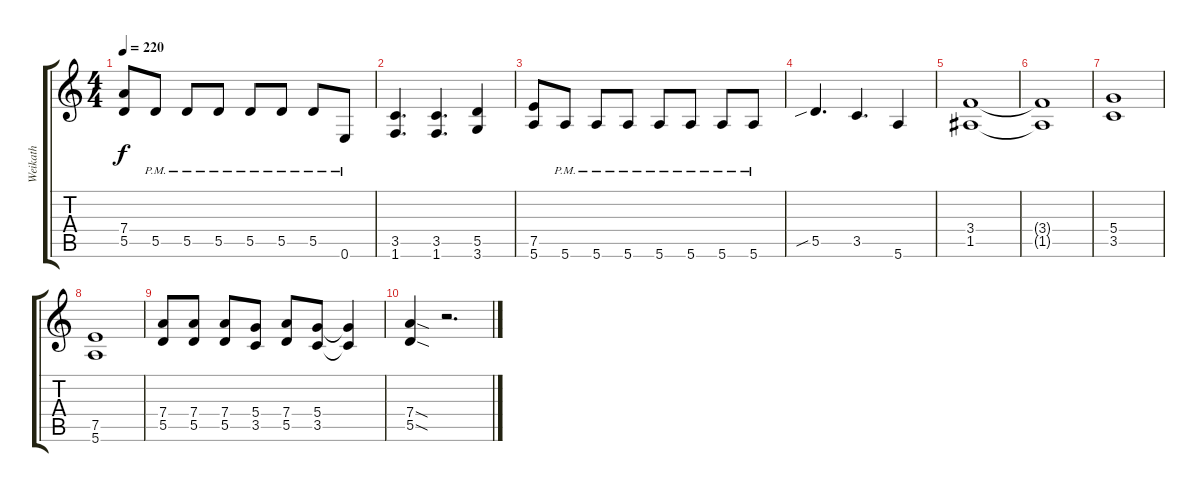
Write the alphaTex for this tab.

\track ("Weikath" "Weikath") {instrument distortionguitar}
\staff {score tabs}
\tuning (E4 B3 G3 D3 A2 E2) {hide}
\ts (4 4)
\tempo 220
\clef g2
\ks c
(7.4 5.5).8{dy f} 5.5{pm}.8 5.5{pm}.8 5.5{pm}.8 5.5{pm}.8 5.5{pm}.8 5.5{pm}.8 0.6{pm}.8 |
(3.5 1.6).4{d} (3.5 1.6).4{d} (5.5 3.6).4 |
(7.5 5.6).8 5.6{pm}.8 5.6{pm}.8 5.6{pm}.8 5.6{pm}.8 5.6{pm}.8 5.6{pm}.8 5.6{pm}.8 |
5.5{sib}.4{d} 3.5.4{d} 5.6.4 |
(3.4 1.5).1 |
(3.4{t} 1.5{t}).1 |
(5.4 3.5).1 |
(7.5 5.6).1 |
(7.4 5.5).8 (7.4 5.5).8 (7.4 5.5).8 (5.4 3.5).8 (7.4 5.5).8 (5.4 3.5).8 (5.4{t} 3.5{t}).4 |
(7.4{sod} 5.5{sod}).4 r.2{d}
